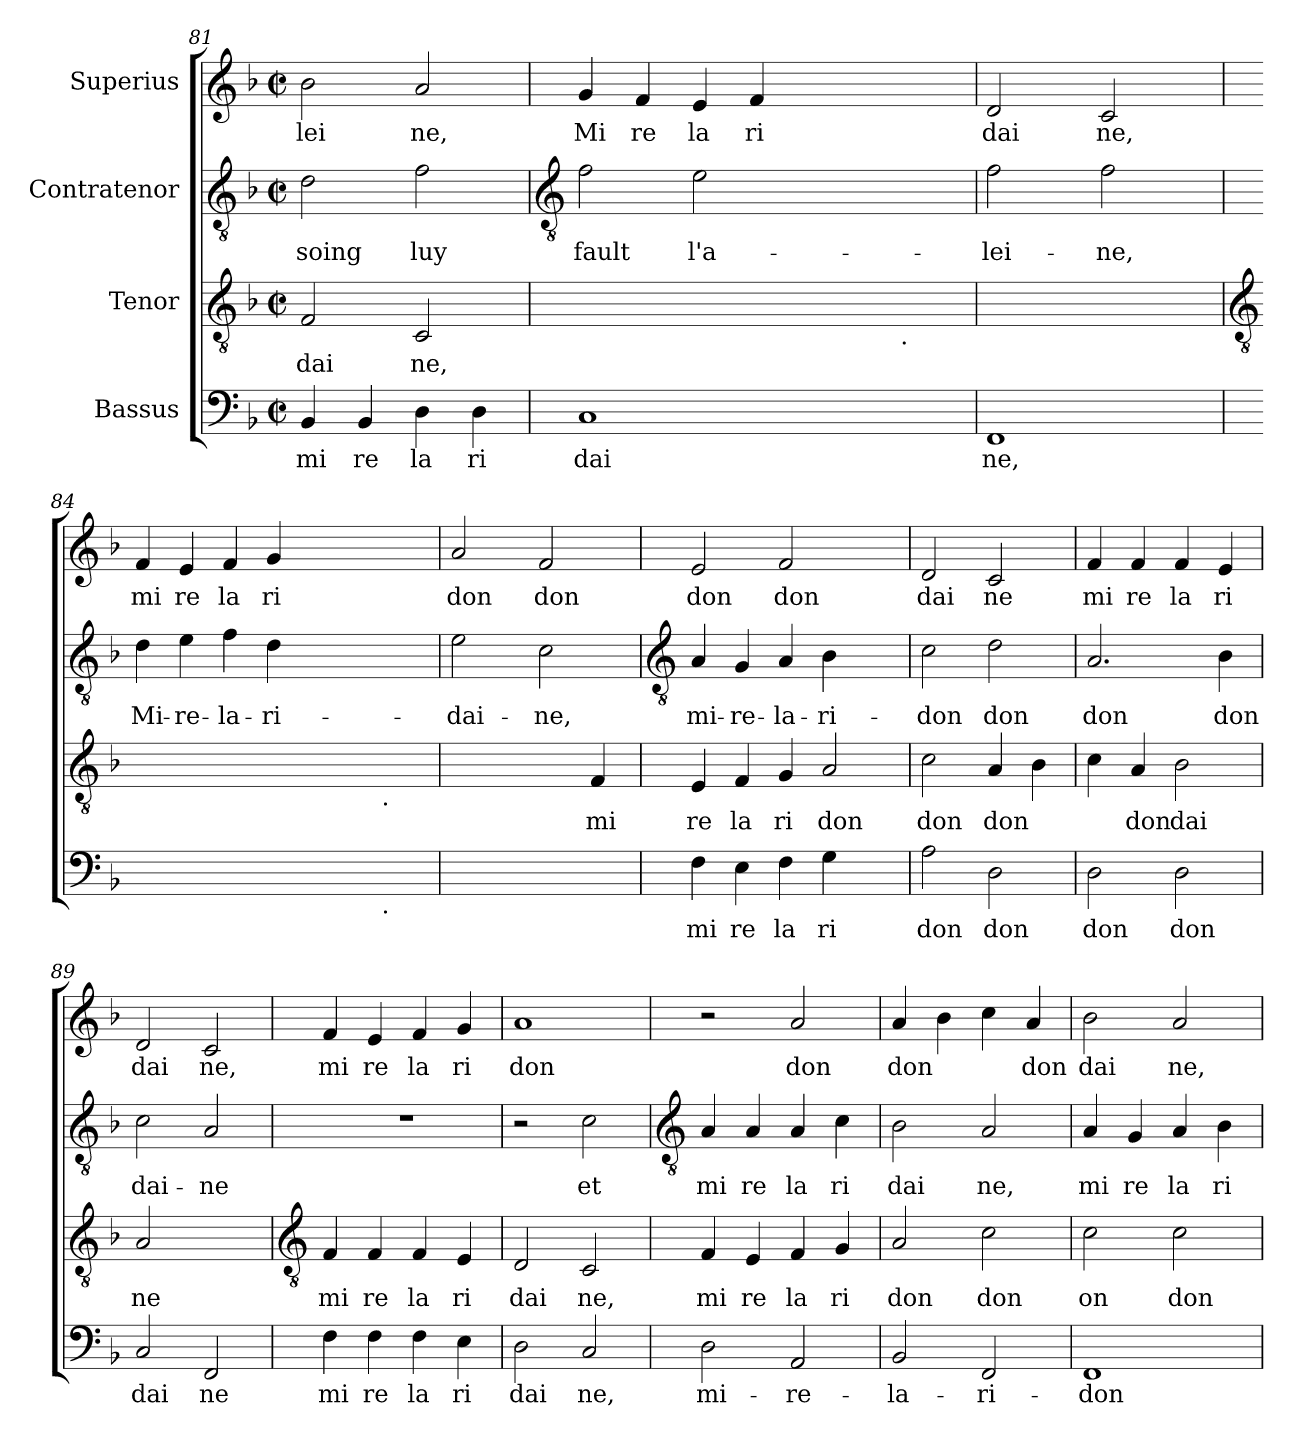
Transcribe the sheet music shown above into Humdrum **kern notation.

**kern	**text	**kern	**text	**kern	**text	**kern	**text
*part4	*part4	*part3	*part3	*part2	*part2	*part1	*part1
*staff4	*staff4	*staff3	*staff3	*staff2	*staff2	*staff1	*staff1
*I"Bassus	*	*I"Tenor	*	*I"Contratenor	*	*I"Superius	*
*clefF4	*	*clefGv2	*	*clefGv2	*	*clefG2	*
*k[b-]	*	*k[b-]	*	*k[b-]	*	*k[b-]	*
*F:	*	*F:	*	*F:	*	*F:	*
*M2/2	*	*M2/2	*	*M2/2	*	*M2/2	*
*met(c|)	*	*met(c|)	*	*met(c|)	*	*met(c|)	*
=81	=81	=81	=81	=81	=81	=81	=81
!	!LO:LY:b	!	!LO:LY:b	!	!LO:LY:b	!	!LO:LY:b
4BB-/	mi	2F/	dai	2d\	soing	2b-\	lei
!	!LO:LY:b	!	!	!	!	!	!
4BB-/	re	.	.	.	.	.	.
!	!LO:LY:b	!	!LO:LY:b	!	!LO:LY:b	!	!LO:LY:b
4D\	la	2C/	ne,	2f\	luy	2a/	ne,
!	!LO:LY:b	!	!	!	!	!	!
4D\	ri	.	.	.	.	.	.
!!LO:LB:g=z
=82	=82	=82	=82	=82	=82	=82	=82
*	*	*	*	*clefGv2	*	*	*
!	!LO:LY:b	!	!	!	!LO:LY:b	!	!LO:LY:b
1C	dai	4ryy	.	2f\	fault	4g/	Mi
!	!	!	!	!	!	!	!LO:LY:b
.	.	4ryy	.	.	.	4f/	re
!	!	!	!	!	!LO:LY:b	!	!LO:LY:b
.	.	4ryy	.	2e\	l'a-	4e/	la
!	!	!	!	!	!	!	!LO:LY:b
.	.	64ryy	.	.	.	4f/	ri
.	.	64ryy	.	.	.	.	.
.	.	64ryy	.	.	.	.	.
.	.	64ryy	.	.	.	.	.
.	.	64ryy	.	.	.	.	.
.	.	64ryy	.	.	.	.	.
.	.	64ryy	.	.	.	.	.
.	.	64ryy	.	.	.	.	.
.	.	64ryy	.	.	.	.	.
.	.	64ryy	.	.	.	.	.
.	.	64ryy	.	.	.	.	.
.	.	64ryy	.	.	.	.	.
.	.	64ryy	.	.	.	.	.
.	.	64ryy	.	.	.	.	.
!	!	!LO:TX:b:t=.	!	!	!	!	!
.	.	64ryy	.	.	.	.	.
.	.	4ryy	.	.	.	.	.
8...ryy	.	.	.	8...ryy	.	8...ryy	.
!!LO:LB:g=z
=83	=83	=83	=83	=83	=83	=83	=83
!	!LO:LY:b	!	!	!	!LO:LY:b	!	!LO:LY:b
1FF	ne,	4ryy	.	2f\	-lei-	2d/	dai
.	.	4ryy	.	.	.	.	.
!	!	!	!	!	!LO:LY:b	!	!LO:LY:b
.	.	4ryy	.	2f\	-ne,	2c/	ne,
.	.	64ryy	.	.	.	.	.
.	.	8...ryy	.	.	.	.	.
!!LO:LB:g=z
=84	=84	=84	=84	=84	=84	=84	=84
*	*	*clefGv2	*	*	*	*	*
!	!	!	!	!	!LO:LY:b	!	!LO:LY:b
4ryy	.	4ryy	.	4d\	Mi-	4f/	mi
!	!	!	!	!	!LO:LY:b	!	!LO:LY:b
4ryy	.	4ryy	.	4e\	-re-	4e/	re
!	!	!	!	!	!LO:LY:b	!	!LO:LY:b
4ryy	.	4ryy	.	4f\	-la-	4f/	la
!	!	!	!	!	!LO:LY:b	!	!LO:LY:b
64ryy	.	64ryy	.	4d\	-ri-	4g/	ri
64ryy	.	64ryy	.	.	.	.	.
64ryy	.	64ryy	.	.	.	.	.
64ryy	.	64ryy	.	.	.	.	.
64ryy	.	64ryy	.	.	.	.	.
64ryy	.	64ryy	.	.	.	.	.
64ryy	.	64ryy	.	.	.	.	.
64ryy	.	64ryy	.	.	.	.	.
64ryy	.	64ryy	.	.	.	.	.
64ryy	.	64ryy	.	.	.	.	.
64ryy	.	64ryy	.	.	.	.	.
64ryy	.	64ryy	.	.	.	.	.
64ryy	.	64ryy	.	.	.	.	.
64ryy	.	64ryy	.	.	.	.	.
!	!	!LO:TX:b:t=.	!	!	!	!	!
!LO:TX:b:t=.	!	!	!	!	!	!	!
64ryy	.	64ryy	.	.	.	.	.
4ryy	.	4ryy	.	.	.	.	.
.	.	.	.	8...ryy	.	8...ryy	.
=85	=85	=85	=85	=85	=85	=85	=85
!	!	!	!	!	!LO:LY:b	!	!LO:LY:b
4ryy	.	4ryy	.	2e\	-dai-	2a/	don
4ryy	.	4ryy	.	.	.	.	.
!	!	!	!	!	!LO:LY:b	!	!LO:LY:b
4ryy	.	4ryy	.	2c\	-ne,	2f/	don
64ryy	.	64ryy	.	.	.	.	.
!	!	!	!LO:LY:b	!	!	!	!
4ryy	.	4F/	mi	.	.	.	.
.	.	.	.	64ryy	.	64ryy	.
!!LO:LB:g=z
=86	=86	=86	=86	=86	=86	=86	=86
*	*	*	*	*clefGv2	*	*	*
!	!LO:LY:b	!	!LO:LY:b	!	!LO:LY:b	!	!LO:LY:b
4F\	mi	4E/	re	4A/	mi-	2e/	don
!	!LO:LY:b	!	!LO:LY:b	!	!LO:LY:b	!	!
4E\	re	4F/	la	4G/	-re-	.	.
!	!LO:LY:b	!	!LO:LY:b	!	!LO:LY:b	!	!LO:LY:b
4F\	la	4G/	ri	4A/	-la-	2f/	don
!	!LO:LY:b	!	!LO:LY:b	!	!LO:LY:b	!	!
4G\	ri	2A/	don	4B-\	-ri-	.	.
4ryy	.	.	.	4ryy	.	4ryy	.
=87	=87	=87	=87	=87	=87	=87	=87
!	!LO:LY:b	!	!LO:LY:b	!	!LO:LY:b	!	!LO:LY:b
2A\	don	2c\	don	2c\	-don	2d/	dai
!	!LO:LY:b	!	!LO:LY:b	!	!LO:LY:b	!	!LO:LY:b
2D\	don	4A/	don	2d\	don	2c/	ne
.	.	4B-\	.	.	.	.	.
=88	=88	=88	=88	=88	=88	=88	=88
!	!LO:LY:b	!	!	!	!LO:LY:b	!	!LO:LY:b
2D\	don	4c\	.	2.A/	don	4f/	mi
!	!	!	!LO:LY:b	!	!	!	!LO:LY:b
.	.	4A/	don	.	.	4f/	re
!	!LO:LY:b	!	!LO:LY:b	!	!	!	!LO:LY:b
2D\	don	2B-\	dai	.	.	4f/	la
!	!	!	!	!	!LO:LY:b	!	!LO:LY:b
.	.	.	.	4B-\	don	4e/	ri
!!LO:LB:g=z
=89	=89	=89	=89	=89	=89	=89	=89
!	!LO:LY:b	!	!LO:LY:b	!	!LO:LY:b	!	!LO:LY:b
2C/	dai	2A/	ne	2c\	dai-	2d/	dai
!	!LO:LY:b	!	!	!	!LO:LY:b	!	!LO:LY:b
2FF/	ne	2ryy	.	2A/	-ne	2c/	ne,
!!LO:LB:g=z
=90	=90	=90	=90	=90	=90	=90	=90
*	*	*clefGv2	*	*	*	*	*
!	!LO:LY:b	!	!LO:LY:b	!	!	!	!LO:LY:b
4F\	mi	4F/	mi	1r	.	4f/	mi
!	!LO:LY:b	!	!LO:LY:b	!	!	!	!LO:LY:b
4F\	re	4F/	re	.	.	4e/	re
!	!LO:LY:b	!	!LO:LY:b	!	!	!	!LO:LY:b
4F\	la	4F/	la	.	.	4f/	la
!	!LO:LY:b	!	!LO:LY:b	!	!	!	!LO:LY:b
4E\	ri	4E/	ri	.	.	4g/	ri
=91	=91	=91	=91	=91	=91	=91	=91
!	!LO:LY:b	!	!LO:LY:b	!	!	!	!LO:LY:b
2D\	dai	2D/	dai	2r	.	1a	don
!	!LO:LY:b	!	!LO:LY:b	!	!LO:LY:b	!	!
2C/	ne,	2C/	ne,	2c\	et	.	.
!!LO:LB:g=z
=92	=92	=92	=92	=92	=92	=92	=92
*	*	*	*	*clefGv2	*	*	*
!	!LO:LY:b	!	!LO:LY:b	!	!LO:LY:b	!	!
2D\	mi-	4F/	mi	4A/	mi	2r	.
!	!	!	!LO:LY:b	!	!LO:LY:b	!	!
.	.	4E/	re	4A/	re	.	.
!	!LO:LY:b	!	!LO:LY:b	!	!LO:LY:b	!	!LO:LY:b
2AA/	-re-	4F/	la	4A/	la	2a/	don
!	!	!	!LO:LY:b	!	!LO:LY:b	!	!
.	.	4G/	ri	4c\	ri	.	.
=93	=93	=93	=93	=93	=93	=93	=93
!	!LO:LY:b	!	!LO:LY:b	!	!LO:LY:b	!	!LO:LY:b
2BB-/	-la-	2A/	don	2B-\	dai	4a/	don
.	.	.	.	.	.	4b-\	.
!	!LO:LY:b	!	!LO:LY:b	!	!LO:LY:b	!	!
2FF/	-ri-	2c\	don	2A/	ne,	4cc\	.
!	!	!	!	!	!	!	!LO:LY:b
.	.	.	.	.	.	4a/	don
=94	=94	=94	=94	=94	=94	=94	=94
!	!LO:LY:b	!	!LO:LY:b	!	!LO:LY:b	!	!LO:LY:b
1FF	-don	2c\	on	4A/	mi	2b-\	dai
!	!	!	!	!	!LO:LY:b	!	!
.	.	.	.	4G/	re	.	.
!	!	!	!LO:LY:b	!	!LO:LY:b	!	!LO:LY:b
.	.	2c\	don	4A/	la	2a/	ne,
!	!	!	!	!	!LO:LY:b	!	!
.	.	.	.	4B-\	ri	.	.
=	=	=	=	=	=	=	=
*-	*-	*-	*-	*-	*-	*-	*-
